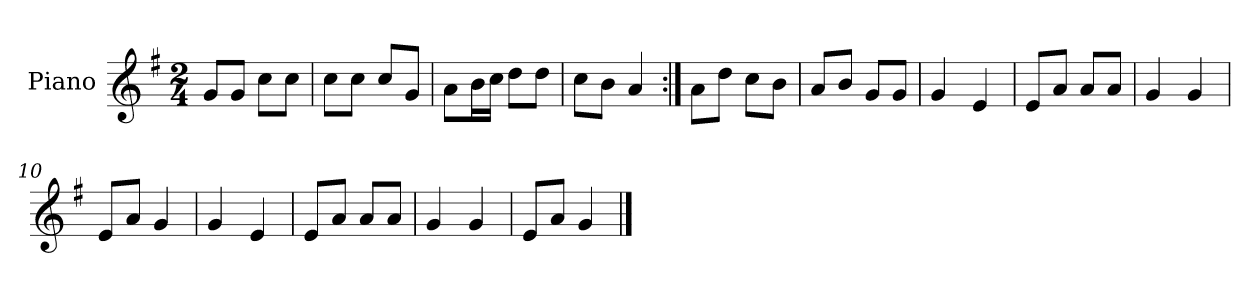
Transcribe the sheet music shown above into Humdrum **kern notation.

**kern
*part1
*staff1
*I"Piano
*I'Pno.
*clefG2
*k[f#]
*M2/4
=1
8g/L
8g/J
8cc\L
8cc\J
=2
8cc\L
8cc\J
8cc/L
8g/J
=3
8a\L
16b\L
16cc\JJ
8dd\L
8dd\J
=4
8cc\L
8b\J
4a/
=5:|!
8a\L
8dd\J
8cc\L
8b\J
=6
8a/L
8b/J
8g/L
8g/J
=7
4g/
4e/
=8
8e/L
8a/J
8a/L
8a/J
=9
4g/
4g/
=10
8e/L
8a/J
4g/
=11
4g/
4e/
=12
8e/L
8a/J
8a/L
8a/J
!!LO:LB:g=z
=13
4g/
4g/
=14
8e/L
8a/J
4g/
==
*-
